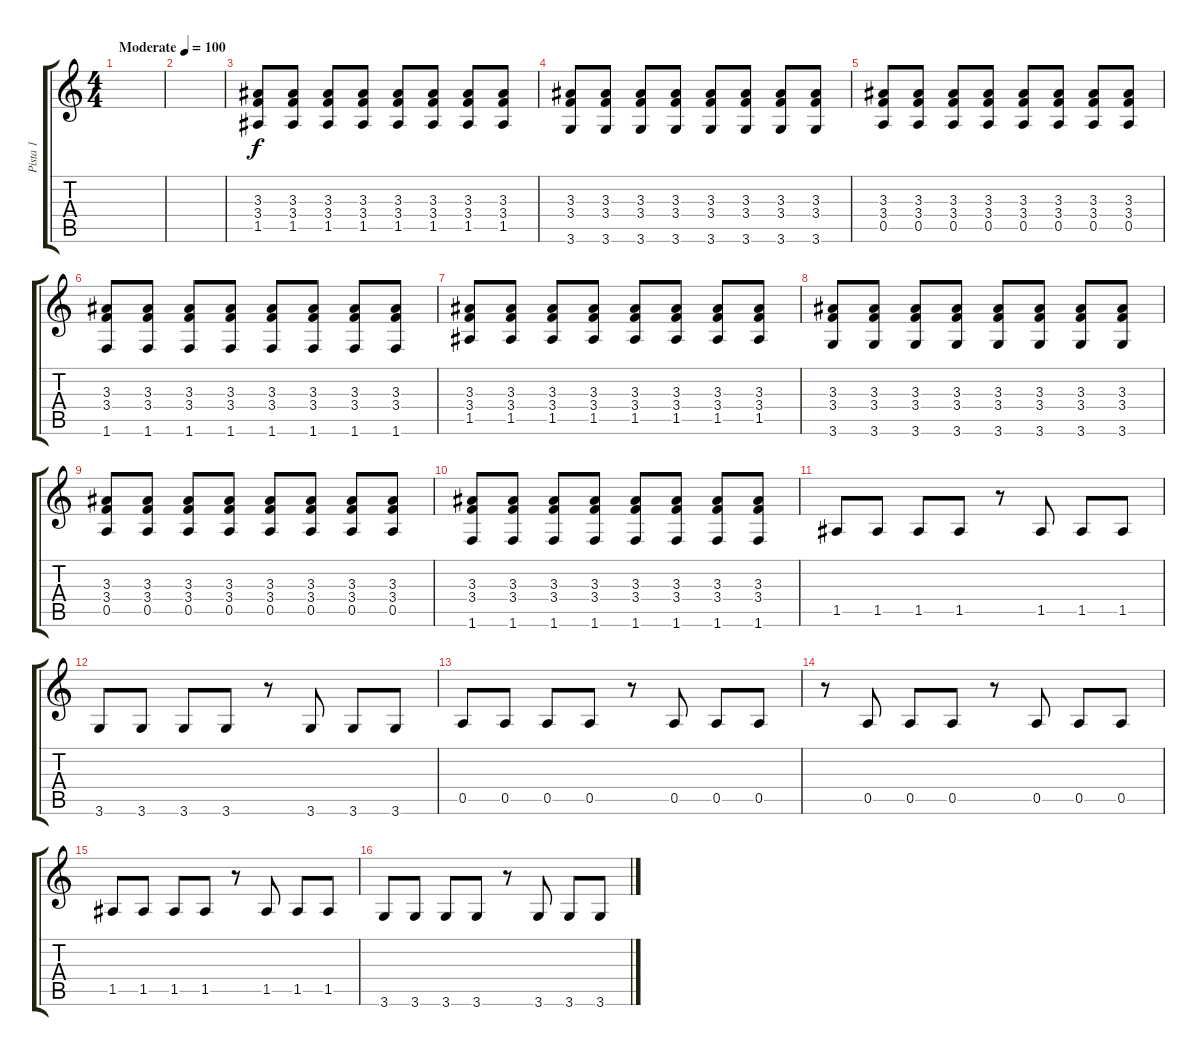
\track ("Pista 1" "Pista 1") {instrument distortionguitar}
\staff {score tabs}
\tuning (E4 B3 G3 D3 A2 E2) {hide}
\ts (4 4)
\tempo (100 "Moderate")
\clef g2
\ks c
|
|
(3.3 3.4 1.5).8 (3.3 3.4 1.5).8 (3.3 3.4 1.5).8 (3.3 3.4 1.5).8 (3.3 3.4 1.5).8 (3.3 3.4 1.5).8 (3.3 3.4 1.5).8 (3.3 3.4 1.5).8 |
(3.3 3.4 3.6).8 (3.3 3.4 3.6).8 (3.3 3.4 3.6).8 (3.3 3.4 3.6).8 (3.3 3.4 3.6).8 (3.3 3.4 3.6).8 (3.3 3.4 3.6).8 (3.3 3.4 3.6).8 |
(3.3 3.4 0.5).8 (3.3 3.4 0.5).8 (3.3 3.4 0.5).8 (3.3 3.4 0.5).8 (3.3 3.4 0.5).8 (3.3 3.4 0.5).8 (3.3 3.4 0.5).8 (3.3 3.4 0.5).8 |
(3.3 3.4 1.6).8 (3.3 3.4 1.6).8 (3.3 3.4 1.6).8 (3.3 3.4 1.6).8 (3.3 3.4 1.6).8 (3.3 3.4 1.6).8 (3.3 3.4 1.6).8 (3.3 3.4 1.6).8 |
(3.3 3.4 1.5).8 (3.3 3.4 1.5).8 (3.3 3.4 1.5).8 (3.3 3.4 1.5).8 (3.3 3.4 1.5).8 (3.3 3.4 1.5).8 (3.3 3.4 1.5).8 (3.3 3.4 1.5).8 |
(3.3 3.4 3.6).8 (3.3 3.4 3.6).8 (3.3 3.4 3.6).8 (3.3 3.4 3.6).8 (3.3 3.4 3.6).8 (3.3 3.4 3.6).8 (3.3 3.4 3.6).8 (3.3 3.4 3.6).8 |
(3.3 3.4 0.5).8 (3.3 3.4 0.5).8 (3.3 3.4 0.5).8 (3.3 3.4 0.5).8 (3.3 3.4 0.5).8 (3.3 3.4 0.5).8 (3.3 3.4 0.5).8 (3.3 3.4 0.5).8 |
(3.3 3.4 1.6).8 (3.3 3.4 1.6).8 (3.3 3.4 1.6).8 (3.3 3.4 1.6).8 (3.3 3.4 1.6).8 (3.3 3.4 1.6).8 (3.3 3.4 1.6).8 (3.3 3.4 1.6).8 |
1.5.8{dy f volume 13} 1.5.8 1.5.8 1.5.8 r.8 1.5.8 1.5.8 1.5.8 |
3.6.8 3.6.8 3.6.8 3.6.8 r.8 3.6.8 3.6.8 3.6.8 |
0.5.8 0.5.8 0.5.8 0.5.8 r.8 0.5.8 0.5.8 0.5.8 |
r.8 0.5.8 0.5.8 0.5.8 r.8 0.5.8 0.5.8 0.5.8 |
1.5.8 1.5.8 1.5.8 1.5.8 r.8 1.5.8 1.5.8 1.5.8 |
3.6.8 3.6.8 3.6.8 3.6.8 r.8 3.6.8 3.6.8 3.6.8
